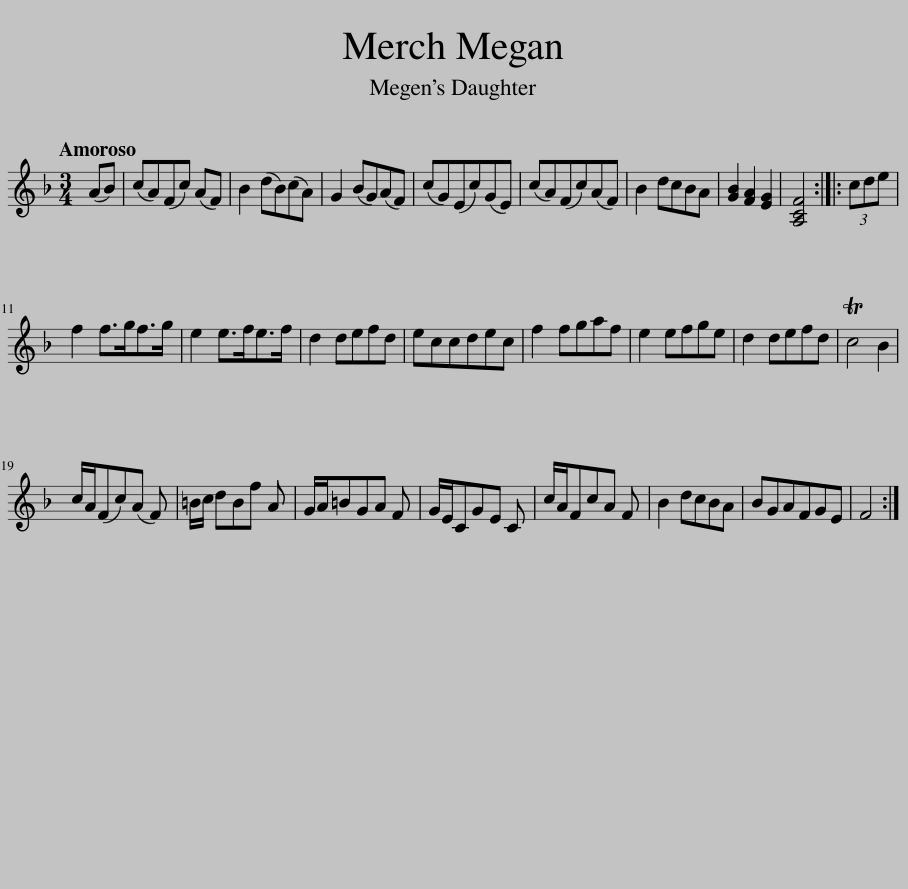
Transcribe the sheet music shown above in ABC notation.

X:1
L:1/8
Q:1/4=120
M:3/4
I:linebreak $
K:F
V:1 treble
V:1
 (AB) | (cA)(Fc) (AF) | B2 (dB)(cA) | G2 (BG)(AF) | (cG)(Ec)(GE) | %5
 (cA)(Fc)(AF) | B2 dcBA | [GB]2 [FA]2 [EG]2 | [A,CF]4 :: (3cde |$ %10
 f2 f>gf>g | e2 e>fe>f | d2 defd | eccdec | f2 fgaf | %15
 e2 efge | d2 defd | Tc4 B2 |$ c/A/(Fc)(A F) | =B/c/ dBf A | %20
 G/A/=BGA F | G/E/CGE C | c/A/FcA F | B2 dcBA | BGAFGE | %25
 F4 :| %26
